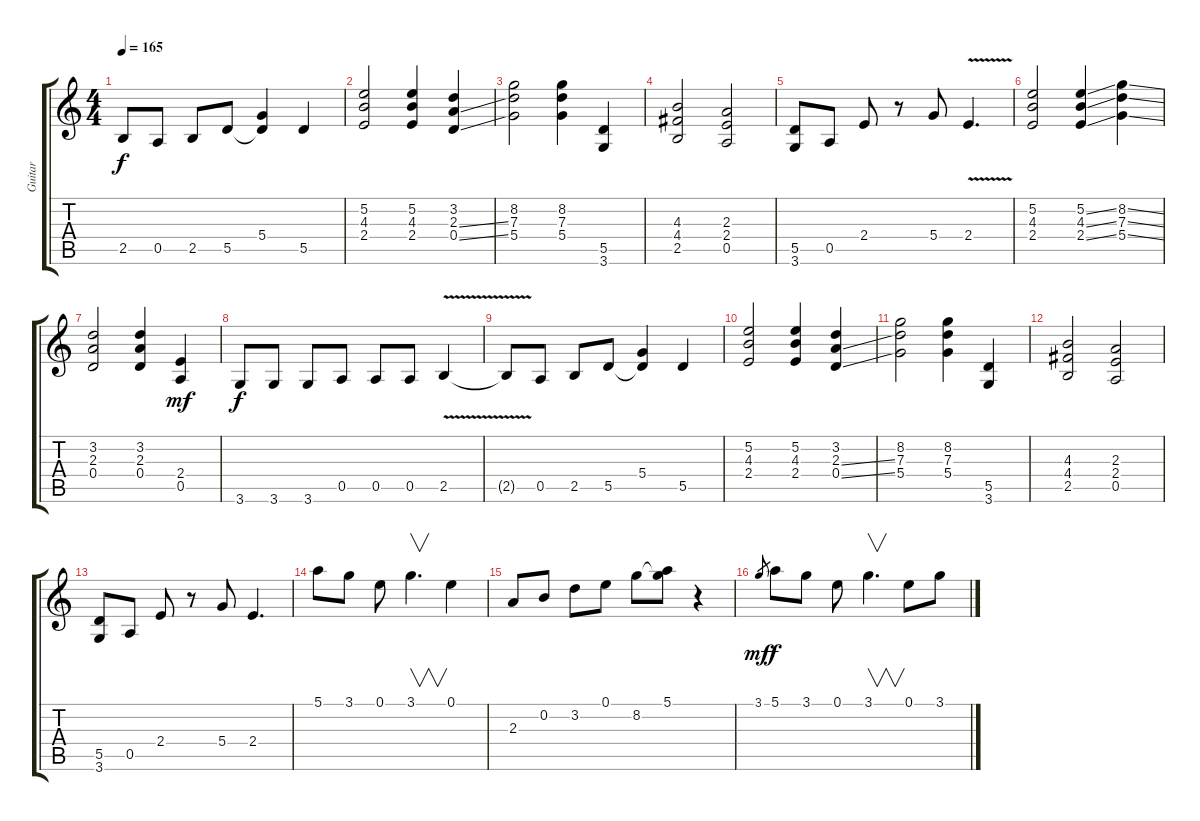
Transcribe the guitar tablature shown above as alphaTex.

\track ("Guitar" "Guitar") {instrument overdrivenguitar}
\staff {score tabs}
\tuning (E4 B3 G3 D3 A2 E2) {hide}
\ts (4 4)
\tempo 165
\clef g2
\ks c
2.5{t}.8{dy f} 0.5.8 2.5.8 5.5.8 (5.4 5.5{t}).4 5.5.4 |
(5.2 4.3 2.4).2 (5.2 4.3 2.4).4 (3.2 2.3{ss} 0.4{ss}).4 |
(8.2 7.3 5.4).2 (8.2 7.3 5.4).4 (5.5 3.6).4 |
(4.3 4.4 2.5).2 (2.3 2.4 0.5).2 |
(5.5 3.6).8 0.5.8 2.4.8 r.8 5.4.8 2.4{v}.4{d} |
(5.2 4.3 2.4).2 (5.2{ss} 4.3{ss} 2.4{ss}).4 (8.2{ss} 7.3{ss} 5.4{ss}).4 |
(3.2 2.3 0.4).2 (3.2 2.3 0.4).4 (2.4 0.5).4{dy mf} |
3.6.8{dy f} 3.6.8 3.6.8 0.5.8 0.5.8 0.5.8 2.5{v}.4 |
2.5{t}.8 0.5.8 2.5.8 5.5.8 (5.4 5.5{t}).4 5.5.4 |
(5.2 4.3 2.4).2 (5.2 4.3 2.4).4 (3.2 2.3{ss} 0.4{ss}).4 |
(8.2 7.3 5.4).2 (8.2 7.3 5.4).4 (5.5 3.6).4 |
(4.3 4.4 2.5).2 (2.3 2.4 0.5).2 |
(5.5 3.6).8 0.5.8 2.4.8 r.8 5.4.8 2.4.4{d} |
5.1.8{volume 16} 3.1.8 0.1.8 3.1.4{v d} 0.1.4 |
2.3.8 0.2.8 3.2.8 0.1.8 8.2.8 (5.1 8.2{t}).8 r.4 |
3.1.8{gr dy mf} 5.1.8{dy f} 3.1.8 0.1.8 3.1.4{v d} 0.1.8 3.1.8
